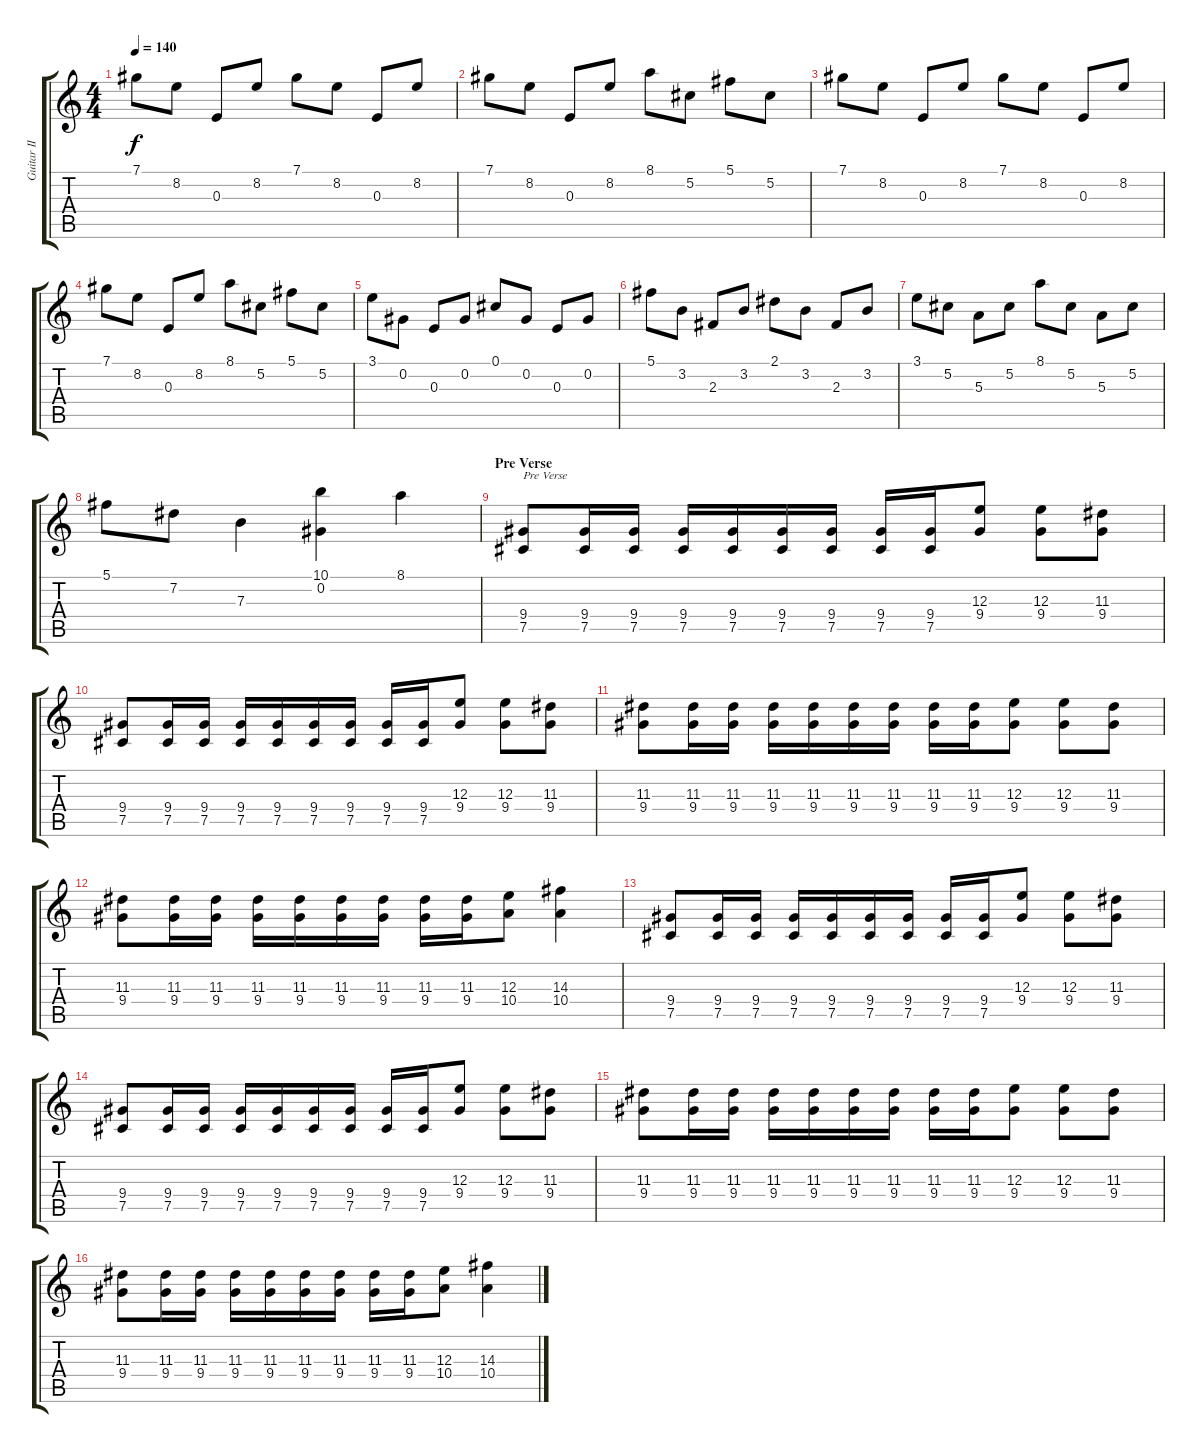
\track ("Guitar II [Henriksson]" "Guitar II ") {instrument distortionguitar}
\staff {score tabs}
\tuning (Db4 Ab3 E3 B2 Gb2 Db2) {hide}
\ts (4 4)
\tempo 140
\clef g2
\ks c
7.1.8{dy f} 8.2.8 0.3.8 8.2.8 7.1.8 8.2.8 0.3.8 8.2.8 |
7.1.8 8.2.8 0.3.8 8.2.8 8.1.8 5.2.8 5.1.8 5.2.8 |
7.1.8 8.2.8 0.3.8 8.2.8 7.1.8 8.2.8 0.3.8 8.2.8 |
7.1.8 8.2.8 0.3.8 8.2.8 8.1.8 5.2.8 5.1.8 5.2.8 |
3.1.8 0.2.8 0.3.8 0.2.8 0.1.8 0.2.8 0.3.8 0.2.8 |
5.1.8 3.2.8 2.3.8 3.2.8 2.1.8 3.2.8 2.3.8 3.2.8 |
3.1.8 5.2.8 5.3.8 5.2.8 8.1.8 5.2.8 5.3.8 5.2.8 |
5.1.8 7.2.8 7.3.4 (10.1 0.2).4 8.1.4 |
\section ("" "Pre Verse")
(9.4 7.5).8{txt "Pre Verse"} (9.4 7.5).16 (9.4 7.5).16 (9.4 7.5).16 (9.4 7.5).16 (9.4 7.5).16 (9.4 7.5).16 (9.4 7.5).16 (9.4 7.5).16 (12.3 9.4).8 (12.3 9.4).8 (11.3 9.4).8 |
(9.4 7.5).8 (9.4 7.5).16 (9.4 7.5).16 (9.4 7.5).16 (9.4 7.5).16 (9.4 7.5).16 (9.4 7.5).16 (9.4 7.5).16 (9.4 7.5).16 (12.3 9.4).8 (12.3 9.4).8 (11.3 9.4).8 |
(11.3 9.4).8 (11.3 9.4).16 (11.3 9.4).16 (11.3 9.4).16 (11.3 9.4).16 (11.3 9.4).16 (11.3 9.4).16 (11.3 9.4).16 (11.3 9.4).16 (12.3 9.4).8 (12.3 9.4).8 (11.3 9.4).8 |
(11.3 9.4).8 (11.3 9.4).16 (11.3 9.4).16 (11.3 9.4).16 (11.3 9.4).16 (11.3 9.4).16 (11.3 9.4).16 (11.3 9.4).16 (11.3 9.4).16 (12.3 10.4).8 (14.3 10.4).4 |
(9.4 7.5).8 (9.4 7.5).16 (9.4 7.5).16 (9.4 7.5).16 (9.4 7.5).16 (9.4 7.5).16 (9.4 7.5).16 (9.4 7.5).16 (9.4 7.5).16 (12.3 9.4).8 (12.3 9.4).8 (11.3 9.4).8 |
(9.4 7.5).8 (9.4 7.5).16 (9.4 7.5).16 (9.4 7.5).16 (9.4 7.5).16 (9.4 7.5).16 (9.4 7.5).16 (9.4 7.5).16 (9.4 7.5).16 (12.3 9.4).8 (12.3 9.4).8 (11.3 9.4).8 |
(11.3 9.4).8 (11.3 9.4).16 (11.3 9.4).16 (11.3 9.4).16 (11.3 9.4).16 (11.3 9.4).16 (11.3 9.4).16 (11.3 9.4).16 (11.3 9.4).16 (12.3 9.4).8 (12.3 9.4).8 (11.3 9.4).8 |
(11.3 9.4).8 (11.3 9.4).16 (11.3 9.4).16 (11.3 9.4).16 (11.3 9.4).16 (11.3 9.4).16 (11.3 9.4).16 (11.3 9.4).16 (11.3 9.4).16 (12.3 10.4).8 (14.3 10.4).4
